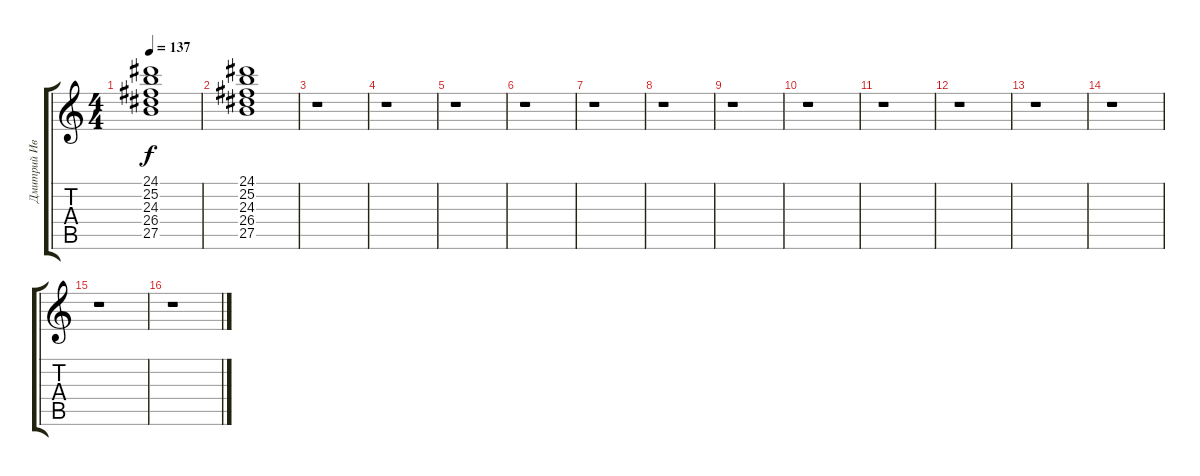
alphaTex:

\track ("Дмитрий Иванов" "Дмитрий Ив") {instrument stringensemble1}
\staff {score tabs}
\tuning (Eb4 Bb3 Gb3 Db3 Ab2 Eb2) {hide}
\ts (4 4)
\tempo 137
\clef g2
\ks c
(24.1 25.2 24.3 26.4 27.5).1{dy f} |
(24.1 25.2 24.3 26.4 27.5).1 |
r.1 |
r.1 |
r.1 |
r.1 |
r.1 |
r.1 |
r.1 |
r.1 |
r.1 |
r.1 |
r.1 |
r.1 |
r.1 |
r.1
